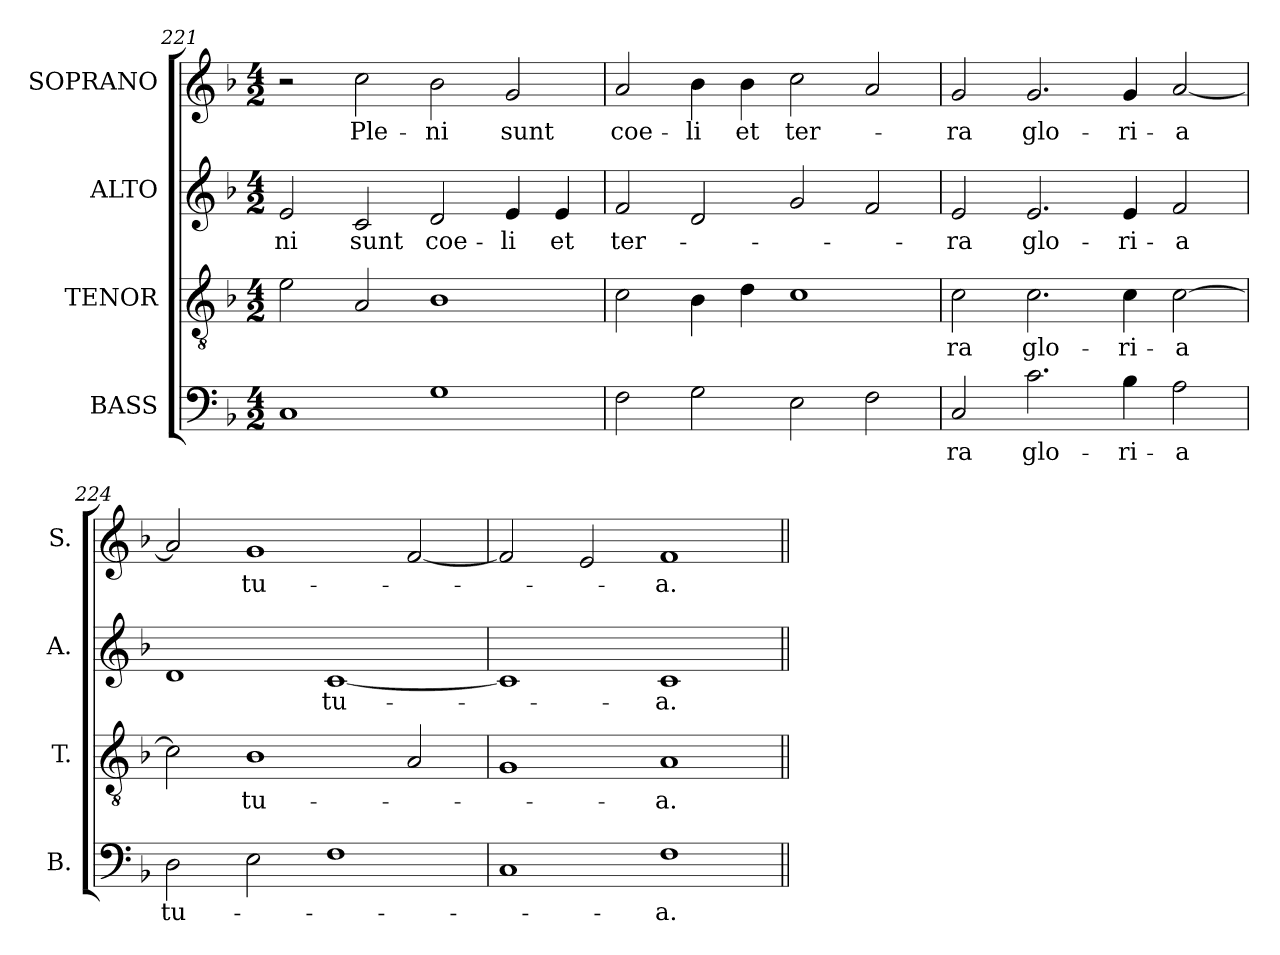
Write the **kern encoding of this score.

**kern	**text	**kern	**text	**kern	**text	**kern	**text
*part4	*part4	*part3	*part3	*part2	*part2	*part1	*part1
*staff4	*staff4	*staff3	*staff3	*staff2	*staff2	*staff1	*staff1
*I"BASS	*	*I"TENOR	*	*I"ALTO	*	*I"SOPRANO	*
*I'B.	*	*I'T.	*	*I'A.	*	*I'S.	*
*clefF4	*	*clefGv2	*	*clefG2	*	*clefG2	*
*	*	*ITrd7c12	*	*	*	*	*
*k[b-]	*	*k[b-]	*	*k[b-]	*	*k[b-]	*
*F:	*	*F:	*	*F:	*	*F:	*
*M4/2	*	*M4/2	*	*M4/2	*	*M4/2	*
=221	=221	=221	=221	=221	=221	=221	=221
!	!	!	!	!	!LO:LY:b:color=#000000	!	!
1Ci	.	2Ei\	.	2ei/	-ni	2r	.
!	!	!	!	!	!LO:LY:b:color=#000000	!	!
!	!	!	!	!	!	!	!LO:LY:b:color=#000000
.	.	2AAi/	.	2ci/	sunt	2cci\	Ple-
!	!	!	!	!	!LO:LY:b:color=#000000	!	!
!	!	!	!	!	!	!	!LO:LY:b:color=#000000
1Gi	.	1BB-i	.	2di/	coe-	2b-i\	-ni
!	!	!	!	!	!LO:LY:b:color=#000000	!	!
!	!	!	!	!	!	!	!LO:LY:b:color=#000000
.	.	.	.	4ei/	-li	2gi/	sunt
!	!	!	!	!	!LO:LY:b:color=#000000	!	!
.	.	.	.	4ei/	et	.	.
=222	=222	=222	=222	=222	=222	=222	=222
!	!	!	!	!	!LO:LY:b:color=#000000	!	!
!	!	!	!	!	!	!	!LO:LY:b:color=#000000
2Fi\	.	2Ci\	.	2fi/	ter-	2ai/	coe-
!	!	!	!	!	!	!	!LO:LY:b:color=#000000
2Gi\	.	4BB-i\	.	2di/	.	4b-i\	-li
!	!	!	!	!	!	!	!LO:LY:b:color=#000000
.	.	4Di\	.	.	.	4b-i\	et
!	!	!	!	!	!	!	!LO:LY:b:color=#000000
2Ei\	.	1Ci	.	2gi/	.	2cci\	ter-
2Fi\	.	.	.	2fi/	.	2ai/	.
!!LO:LB:g=z
=223	=223	=223	=223	=223	=223	=223	=223
!	!LO:LY:b:color=#000000	!	!	!	!	!	!
!	!	!	!LO:LY:b:color=#000000	!	!	!	!
!	!	!	!	!	!LO:LY:b:color=#000000	!	!
!	!	!	!	!	!	!	!LO:LY:b:color=#000000
2Ci/	-ra	2Ci\	-ra	2ei/	-ra	2gi/	-ra
!	!LO:LY:b:color=#000000	!	!	!	!	!	!
!	!	!	!LO:LY:b:color=#000000	!	!	!	!
!	!	!	!	!	!LO:LY:b:color=#000000	!	!
!	!	!	!	!	!	!	!LO:LY:b:color=#000000
2.ci\	glo-	2.Ci\	glo-	2.ei/	glo-	2.gi/	glo-
!	!LO:LY:b:color=#000000	!	!	!	!	!	!
!	!	!	!LO:LY:b:color=#000000	!	!	!	!
!	!	!	!	!	!LO:LY:b:color=#000000	!	!
!	!	!	!	!	!	!	!LO:LY:b:color=#000000
4B-i\	-ri-	4Ci\	-ri-	4ei/	-ri-	4gi/	-ri-
!	!LO:LY:b:color=#000000	!	!	!	!	!	!
!	!	!	!LO:LY:b:color=#000000	!	!	!	!
!	!	!	!	!	!LO:LY:b:color=#000000	!	!
!	!	!	!	!	!	!	!LO:LY:b:color=#000000
2Ai\	-a	[2Ci\	-a	2fi/	-a	[2ai/	-a
=224	=224	=224	=224	=224	=224	=224	=224
!	!LO:LY:b:color=#000000	!	!	!	!	!	!
2Di\	tu-	2Ci\]	.	1di	.	2ai/]	.
!	!	!	!LO:LY:b:color=#000000	!	!	!	!
!	!	!	!	!	!	!	!LO:LY:b:color=#000000
2Ei\	.	1BB-i	tu-	.	.	1gi	tu-
!	!	!	!	!	!LO:LY:b:color=#000000	!	!
1Fi	.	.	.	[1ci	tu-	.	.
.	.	2AAi/	.	.	.	[2fi/	.
=225	=225	=225	=225	=225	=225	=225	=225
1Ci	.	1GGi	.	1ci]	.	2fi/]	.
.	.	.	.	.	.	2ei/	.
!	!LO:LY:b:color=#000000	!	!	!	!	!	!
!	!	!	!LO:LY:b:color=#000000	!	!	!	!
!	!	!	!	!	!LO:LY:b:color=#000000	!	!
!	!	!	!	!	!	!	!LO:LY:b:color=#000000
1Fi	-a.	1AAi	-a.	1ci	-a.	1fi	-a.
=||	=||	=||	=||	=||	=||	=||	=||
*-	*-	*-	*-	*-	*-	*-	*-
